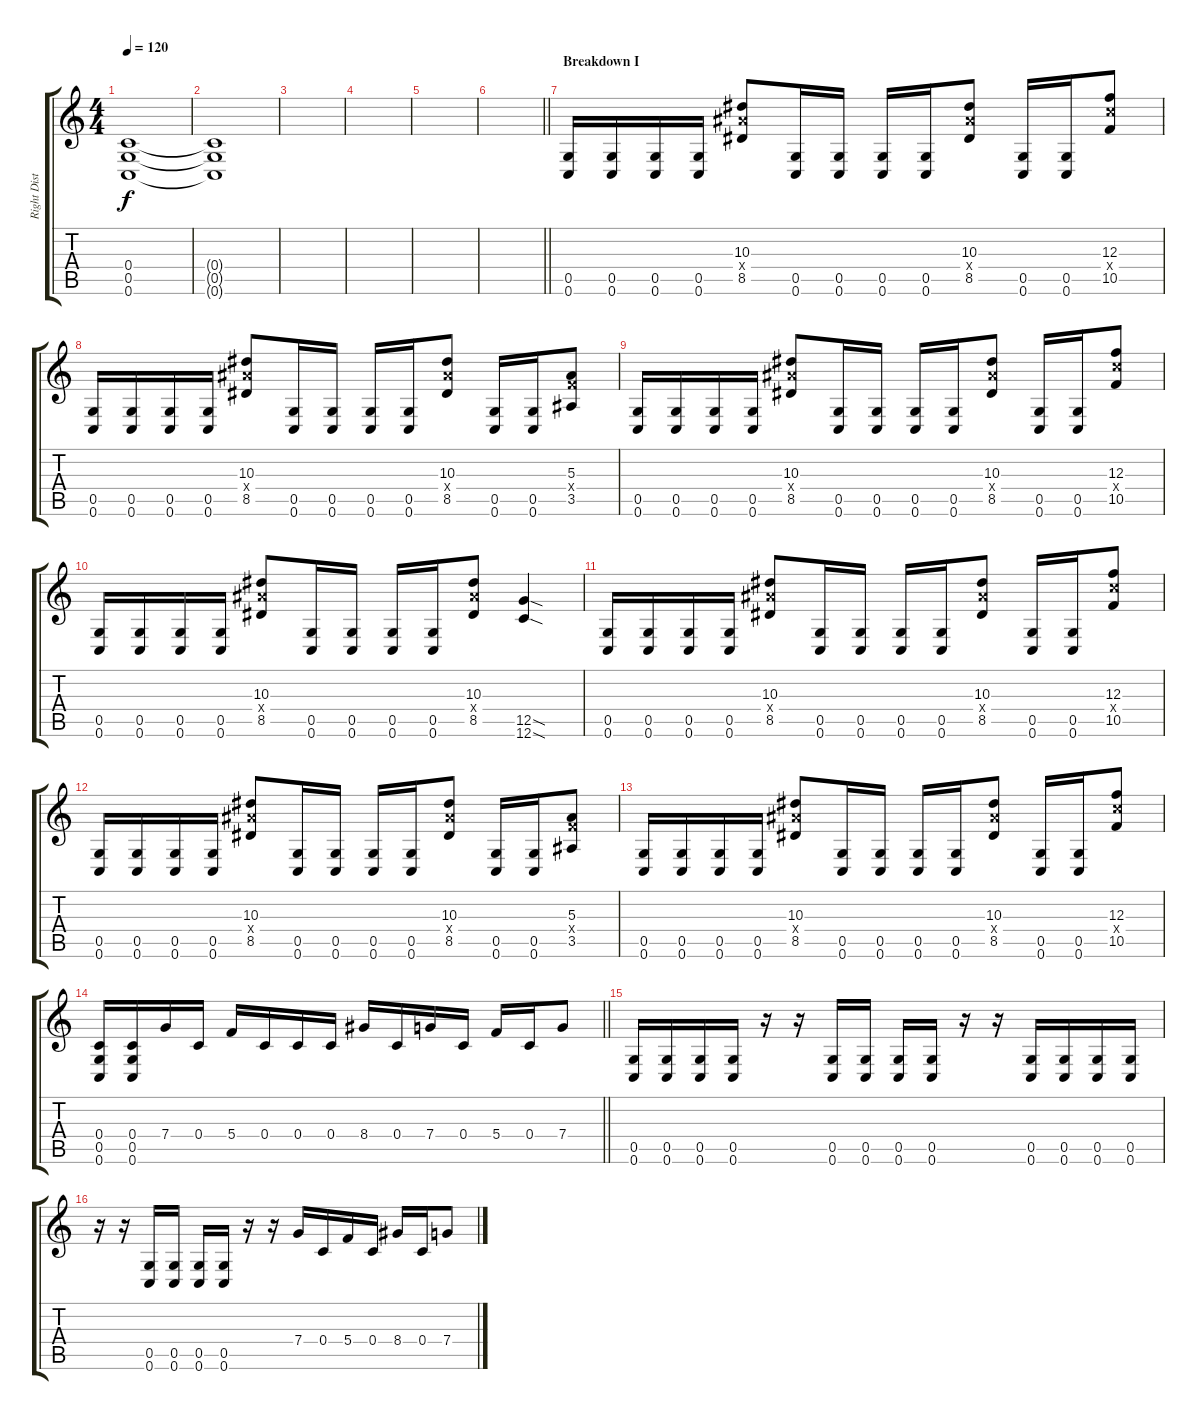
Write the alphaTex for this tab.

\track ("Right Distorted" "Right Dist") {instrument distortionguitar}
\staff {score tabs}
\tuning (D4 A3 F3 C3 G2 C2) {hide}
\ts (4 4)
\tempo 120
\clef g2
\ks c
(0.4{t} 0.5{t} 0.6{t}).1{dy f} |
(0.4{t} 0.5{t} 0.6{t}).1 |
|
|
|
\barLineRight lightlight
|
\section ("" "Breakdown I")
(0.5 0.6).16{volume 13} (0.5 0.6).16 (0.5 0.6).16 (0.5 0.6).16 (10.3 10.4{x} 8.5).8 (0.5 0.6).16 (0.5 0.6).16 (0.5 0.6).16 (0.5 0.6).16 (10.3 10.4{x} 8.5).8 (0.5 0.6).16 (0.5 0.6).16 (12.3 12.4{x} 10.5).8 |
(0.5 0.6).16 (0.5 0.6).16 (0.5 0.6).16 (0.5 0.6).16 (10.3 10.4{x} 8.5).8 (0.5 0.6).16 (0.5 0.6).16 (0.5 0.6).16 (0.5 0.6).16 (10.3 10.4{x} 8.5).8 (0.5 0.6).16 (0.5 0.6).16 (5.3 5.4{x} 3.5).8 |
(0.5 0.6).16 (0.5 0.6).16 (0.5 0.6).16 (0.5 0.6).16 (10.3 10.4{x} 8.5).8 (0.5 0.6).16 (0.5 0.6).16 (0.5 0.6).16 (0.5 0.6).16 (10.3 10.4{x} 8.5).8 (0.5 0.6).16 (0.5 0.6).16 (12.3 12.4{x} 10.5).8 |
(0.5 0.6).16 (0.5 0.6).16 (0.5 0.6).16 (0.5 0.6).16 (10.3 10.4{x} 8.5).8 (0.5 0.6).16 (0.5 0.6).16 (0.5 0.6).16 (0.5 0.6).16 (10.3 10.4{x} 8.5).8 (12.5{sod} 12.6{sod}).4 |
(0.5 0.6).16 (0.5 0.6).16 (0.5 0.6).16 (0.5 0.6).16 (10.3 10.4{x} 8.5).8 (0.5 0.6).16 (0.5 0.6).16 (0.5 0.6).16 (0.5 0.6).16 (10.3 10.4{x} 8.5).8 (0.5 0.6).16 (0.5 0.6).16 (12.3 12.4{x} 10.5).8 |
(0.5 0.6).16 (0.5 0.6).16 (0.5 0.6).16 (0.5 0.6).16 (10.3 10.4{x} 8.5).8 (0.5 0.6).16 (0.5 0.6).16 (0.5 0.6).16 (0.5 0.6).16 (10.3 10.4{x} 8.5).8 (0.5 0.6).16 (0.5 0.6).16 (5.3 5.4{x} 3.5).8 |
(0.5 0.6).16 (0.5 0.6).16 (0.5 0.6).16 (0.5 0.6).16 (10.3 10.4{x} 8.5).8 (0.5 0.6).16 (0.5 0.6).16 (0.5 0.6).16 (0.5 0.6).16 (10.3 10.4{x} 8.5).8 (0.5 0.6).16 (0.5 0.6).16 (12.3 12.4{x} 10.5).8 |
\barLineRight lightlight
(0.4 0.5 0.6).16 (0.4 0.5 0.6).16 7.4.16 0.4.16 5.4.16 0.4.16 0.4.16 0.4.16 8.4.16 0.4.16 7.4.16 0.4.16 5.4.16 0.4.16 7.4.8 |
(0.5 0.6).16 (0.5 0.6).16 (0.5 0.6).16 (0.5 0.6).16 r.16 r.16 (0.5 0.6).16 (0.5 0.6).16 (0.5 0.6).16 (0.5 0.6).16 r.16 r.16 (0.5 0.6).16 (0.5 0.6).16 (0.5 0.6).16 (0.5 0.6).16 |
r.16 r.16 (0.5 0.6).16 (0.5 0.6).16 (0.5 0.6).16 (0.5 0.6).16 r.16 r.16 7.4.16 0.4.16 5.4.16 0.4.16 8.4.16 0.4.16 7.4.8
